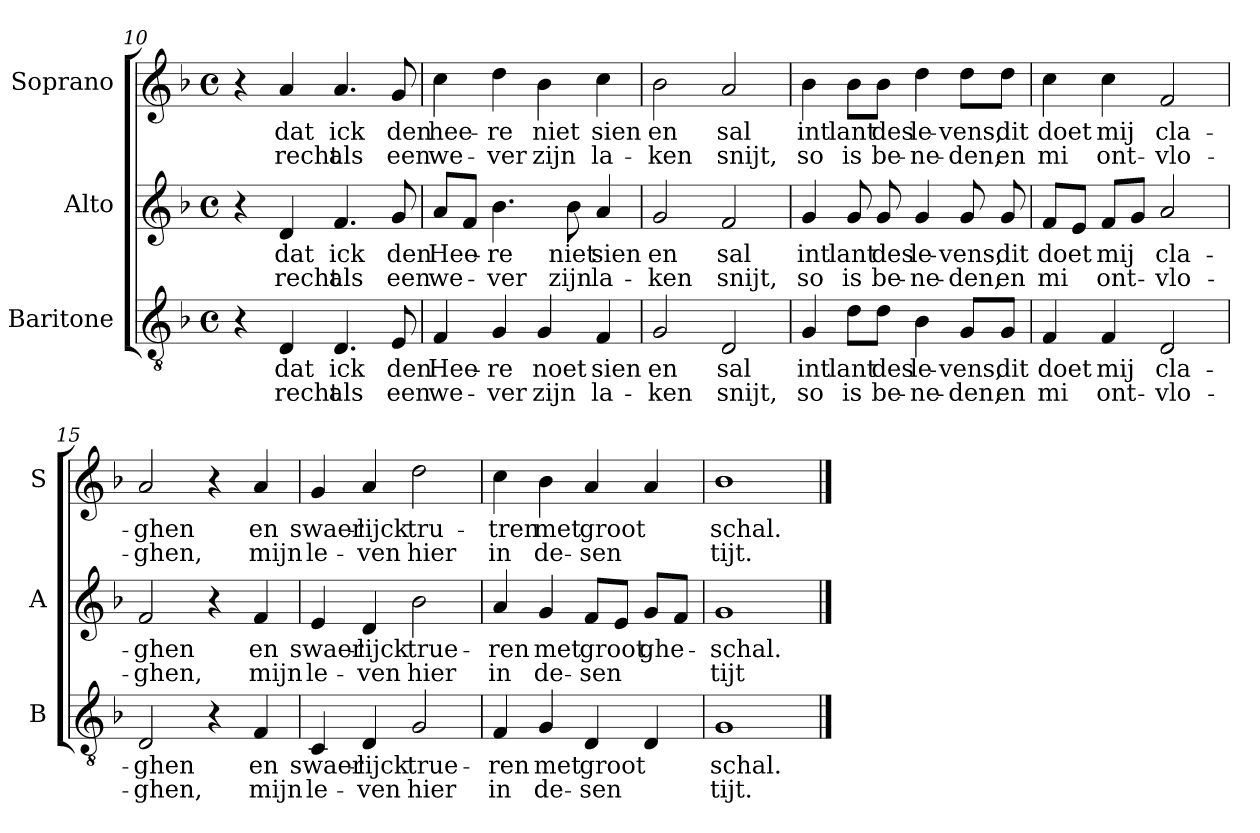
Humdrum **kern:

**kern	**text	**text	**kern	**text	**text	**kern	**text	**text
*part3	*part3	*part3	*part2	*part2	*part2	*part1	*part1	*part1
*staff3	*staff3	*staff3	*staff2	*staff2	*staff2	*staff1	*staff1	*staff1
*I"Baritone	*	*	*I"Alto	*	*	*I"Soprano	*	*
*I'B	*	*	*I'A	*	*	*I'S	*	*
!!LO:PB:g=z
*clefGv2	*	*	*clefG2	*	*	*clefG2	*	*
*k[b-]	*	*	*k[b-]	*	*	*k[b-]	*	*
*F:	*	*	*F:	*	*	*F:	*	*
*M4/4	*	*	*M4/4	*	*	*M4/4	*	*
*met(c)	*	*	*met(c)	*	*	*met(c)	*	*
=10	=10	=10	=10	=10	=10	=10	=10	=10
4r	.	.	4r	.	.	4r	.	.
!	!LO:LY:b	!LO:LY:b	!	!LO:LY:b	!LO:LY:b	!	!LO:LY:b	!LO:LY:b
4D/	dat	recht	4d/	dat	recht	4a/	dat	recht
!	!LO:LY:b	!LO:LY:b	!	!LO:LY:b	!LO:LY:b	!	!LO:LY:b	!LO:LY:b
4.D/	ick	als	4.f/	ick	als	4.a/	ick	als
!	!LO:LY:b	!LO:LY:b	!	!LO:LY:b	!LO:LY:b	!	!LO:LY:b	!LO:LY:b
8E/	den	een	8g/	den	een	8g/	den	een
=11	=11	=11	=11	=11	=11	=11	=11	=11
!	!LO:LY:b	!LO:LY:b	!	!LO:LY:b	!LO:LY:b	!	!LO:LY:b	!LO:LY:b
4F/	Hee-	we-	8a/L	Hee-	we-	4cc\	hee-	we-
.	.	.	8f/J	.	.	.	.	.
!	!LO:LY:b	!LO:LY:b	!	!LO:LY:b	!LO:LY:b	!	!LO:LY:b	!LO:LY:b
4G/	-re	-ver	4.b-\	-re	-ver	4dd\	-re	-ver
!	!LO:LY:b	!LO:LY:b	!	!	!	!	!LO:LY:b	!LO:LY:b
4G/	noet	zijn	.	.	.	4b-\	niet	zijn
!	!	!	!	!LO:LY:b	!LO:LY:b	!	!	!
.	.	.	8b-\	niet	zijn	.	.	.
!	!LO:LY:b	!LO:LY:b	!	!LO:LY:b	!LO:LY:b	!	!LO:LY:b	!LO:LY:b
4F/	sien	la-	4a/	sien	la-	4cc\	sien	la-
=12	=12	=12	=12	=12	=12	=12	=12	=12
!	!LO:LY:b	!LO:LY:b	!	!LO:LY:b	!LO:LY:b	!	!LO:LY:b	!LO:LY:b
2G/	en	-ken	2g/	en	-ken	2b-\	en	-ken
!	!LO:LY:b	!LO:LY:b	!	!LO:LY:b	!LO:LY:b	!	!LO:LY:b	!LO:LY:b
2D/	sal	snijt,	2f/	sal	snijt,	2a/	sal	snijt,
=13	=13	=13	=13	=13	=13	=13	=13	=13
!	!LO:LY:b	!LO:LY:b	!	!LO:LY:b	!LO:LY:b	!	!LO:LY:b	!LO:LY:b
4G/	int	so	4g/	int	so	4b-\	int	so
!	!LO:LY:b	!LO:LY:b	!	!LO:LY:b	!LO:LY:b	!	!LO:LY:b	!LO:LY:b
8d\L	lant	is	8g/	lant	is	8b-\L	lant	is
!	!LO:LY:b	!LO:LY:b	!	!LO:LY:b	!LO:LY:b	!	!LO:LY:b	!LO:LY:b
8d\J	des	be-	8g/	des	be-	8b-\J	des	be-
!	!LO:LY:b	!LO:LY:b	!	!LO:LY:b	!LO:LY:b	!	!LO:LY:b	!LO:LY:b
4B-\	le-	-ne-	4g/	le-	-ne-	4dd\	le-	-ne-
!	!LO:LY:b	!LO:LY:b	!	!LO:LY:b	!LO:LY:b	!	!LO:LY:b	!LO:LY:b
8G/L	-vens,	-den,	8g/	-vens,	-den,	8dd\L	-vens,	-den,
!	!LO:LY:b	!LO:LY:b	!	!LO:LY:b	!LO:LY:b	!	!LO:LY:b	!LO:LY:b
8G/J	dit	en	8g/	dit	en	8dd\J	dit	en
=14	=14	=14	=14	=14	=14	=14	=14	=14
!	!LO:LY:b	!LO:LY:b	!	!LO:LY:b	!LO:LY:b	!	!LO:LY:b	!LO:LY:b
4F/	doet	mi	8f/L	doet	mi	4cc\	doet	mi
.	.	.	8e/J	.	.	.	.	.
!	!LO:LY:b	!LO:LY:b	!	!LO:LY:b	!LO:LY:b	!	!LO:LY:b	!LO:LY:b
4F/	mij	ont-	8f/L	mij	ont-	4cc\	mij	ont-
.	.	.	8g/J	.	.	.	.	.
!	!LO:LY:b	!LO:LY:b	!	!LO:LY:b	!LO:LY:b	!	!LO:LY:b	!LO:LY:b
2D/	cla-	-vlo-	2a/	cla-	-vlo-	2f/	cla-	-vlo-
!!LO:LB:g=z
=15	=15	=15	=15	=15	=15	=15	=15	=15
!	!LO:LY:b	!LO:LY:b	!	!LO:LY:b	!LO:LY:b	!	!LO:LY:b	!LO:LY:b
2D/	-ghen	-ghen,	2f/	-ghen	-ghen,	2a/	-ghen	-ghen,
4r	.	.	4r	.	.	4r	.	.
!	!LO:LY:b	!LO:LY:b	!	!LO:LY:b	!LO:LY:b	!	!LO:LY:b	!LO:LY:b
4F/	en	mijn	4f/	en	mijn	4a/	en	mijn
=16	=16	=16	=16	=16	=16	=16	=16	=16
!	!LO:LY:b	!LO:LY:b	!	!LO:LY:b	!LO:LY:b	!	!LO:LY:b	!LO:LY:b
4C/	swaer-	le-	4e/	swaer-	le-	4g/	swaer-	le-
!	!LO:LY:b	!LO:LY:b	!	!LO:LY:b	!LO:LY:b	!	!LO:LY:b	!LO:LY:b
4D/	-lijck	-ven	4d/	-lijck	-ven	4a/	-lijck	-ven
!	!LO:LY:b	!LO:LY:b	!	!LO:LY:b	!LO:LY:b	!	!LO:LY:b	!LO:LY:b
2G/	true-	hier	2b-\	true-	hier	2dd\	tru-	hier
=17	=17	=17	=17	=17	=17	=17	=17	=17
!	!LO:LY:b	!LO:LY:b	!	!LO:LY:b	!LO:LY:b	!	!LO:LY:b	!LO:LY:b
4F/	-ren	in	4a/	-ren	in	4cc\	-tren	in
!	!LO:LY:b	!LO:LY:b	!	!LO:LY:b	!LO:LY:b	!	!LO:LY:b	!LO:LY:b
4G/	met	de-	4g/	met	de-	4b-\	met	de-
!	!LO:LY:b	!LO:LY:b	!	!LO:LY:b	!LO:LY:b	!	!LO:LY:b	!LO:LY:b
4D/	groot	-sen	8f/L	groot	-sen	4a/	groot	-sen
.	.	.	8e/J	.	.	.	.	.
!	!	!	!	!LO:LY:b	!	!	!	!
4D/	.	.	8g/L	ghe-	.	4a/	.	.
.	.	.	8f/J	.	.	.	.	.
=18	=18	=18	=18	=18	=18	=18	=18	=18
!	!LO:LY:b	!LO:LY:b	!	!LO:LY:b	!LO:LY:b	!	!LO:LY:b	!LO:LY:b
1G	-schal.	tijt.	1g	-schal.	tijt	1b-	-schal.	tijt.
==	==	==	==	==	==	==	==	==
*-	*-	*-	*-	*-	*-	*-	*-	*-
